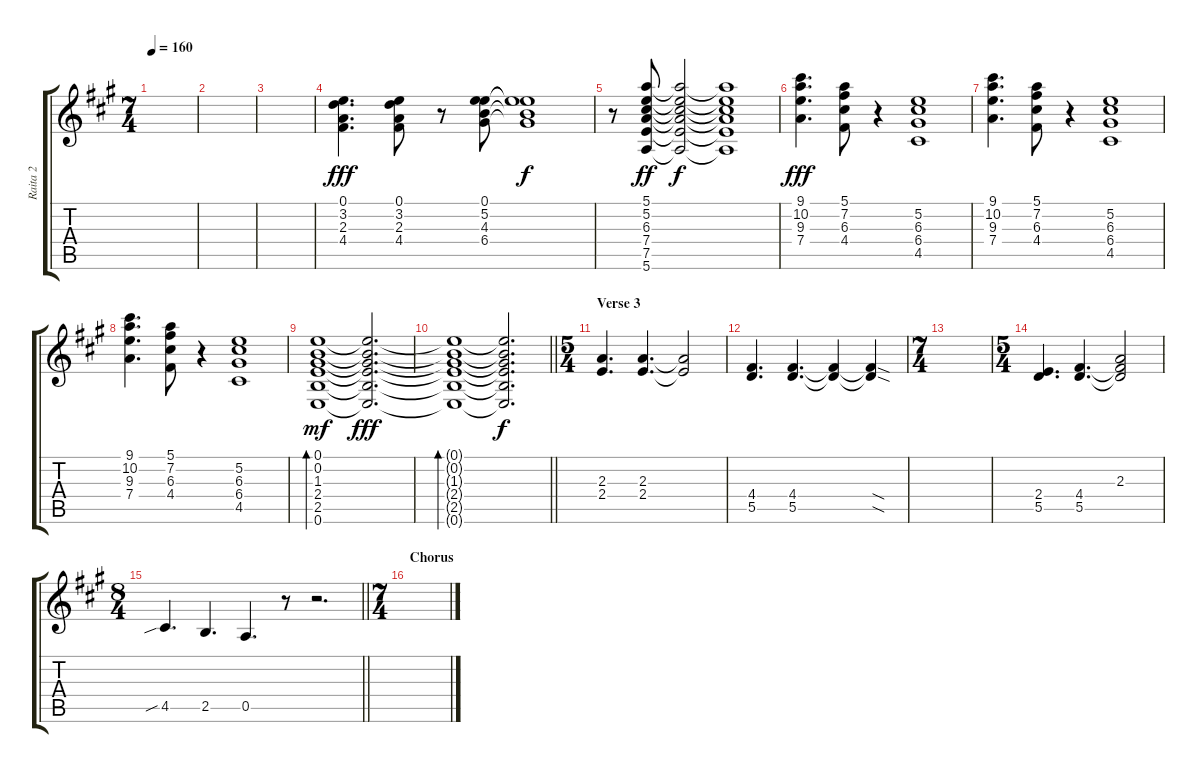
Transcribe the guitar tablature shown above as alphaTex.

\track ("Raita 2" "Raita 2") {instrument electricguitarjazz}
\staff {score tabs}
\tuning (E4 B3 G3 D3 A2 E2) {hide}
\ts (7 4)
\tempo 160
\clef g2
\ks a
|
|
|
(0.1 3.2 2.3 4.4).4{d dy fff} (0.1 3.2 2.3 4.4).8 r.8 (0.1 5.2 4.3 6.4).8 (0.1{t} 5.2{t} 4.3{t} 6.4{t}).1{dy f} |
r.8 (5.1 5.2 6.3 7.4 7.5 5.6).8{dy ff} (5.1{t} 5.2{t} 6.3{t} 7.4{t} 7.5{t} 5.6{t}).2{dy f} (5.1{t} 5.2{t} 6.3{t} 7.4{t} 7.5{t} 5.6{t}).1 |
(9.1 10.2 9.3 7.4).4{d dy fff} (5.1 7.2 6.3 4.4).8 r.4 (5.2 6.3 6.4 4.5).1 |
(9.1 10.2 9.3 7.4).4{d} (5.1 7.2 6.3 4.4).8 r.4 (5.2 6.3 6.4 4.5).1 |
(9.1 10.2 9.3 7.4).4{d} (5.1 7.2 6.3 4.4).8 r.4 (5.2 6.3 6.4 4.5).1 |
(0.1 0.2 1.3 2.4 2.5 0.6).1{bd 60 dy mf} (0.1{t} 0.2{t} 1.3{t} 2.4{t} 2.5{t} 0.6{t}).2{d dy fff} |
\barLineRight lightlight
(0.1{t} 0.2{t} 1.3{t} 2.4{t} 2.5{t} 0.6{t}).1{bd 240} (0.1{t} 0.2{t} 1.3{t} 2.4{t} 2.5{t} 0.6{t}).2{d dy f} |
\ts (5 4)
\section ("" "Verse 3")
(2.3 2.4).4{d} (2.3 2.4).4{d} (2.3{t} 2.4{t}).2 |
(4.4 5.5).4{d} (4.4 5.5).4{d} (4.4{t} 5.5{t}).4 (4.4{sod t} 5.5{sod t}).4 |
\ts (7 4)
|
\ts (5 4)
(2.4 5.5).4{d} (4.4 5.5).4{d} (2.3 4.4{t} 5.5{t}).2 |
\ts (8 4)
\barLineRight lightlight
4.5{sib}.4{d} 2.5.4{d} 0.5.4{d} r.8 r.2{d} |
\ts (7 4)
\section ("" "Chorus")
